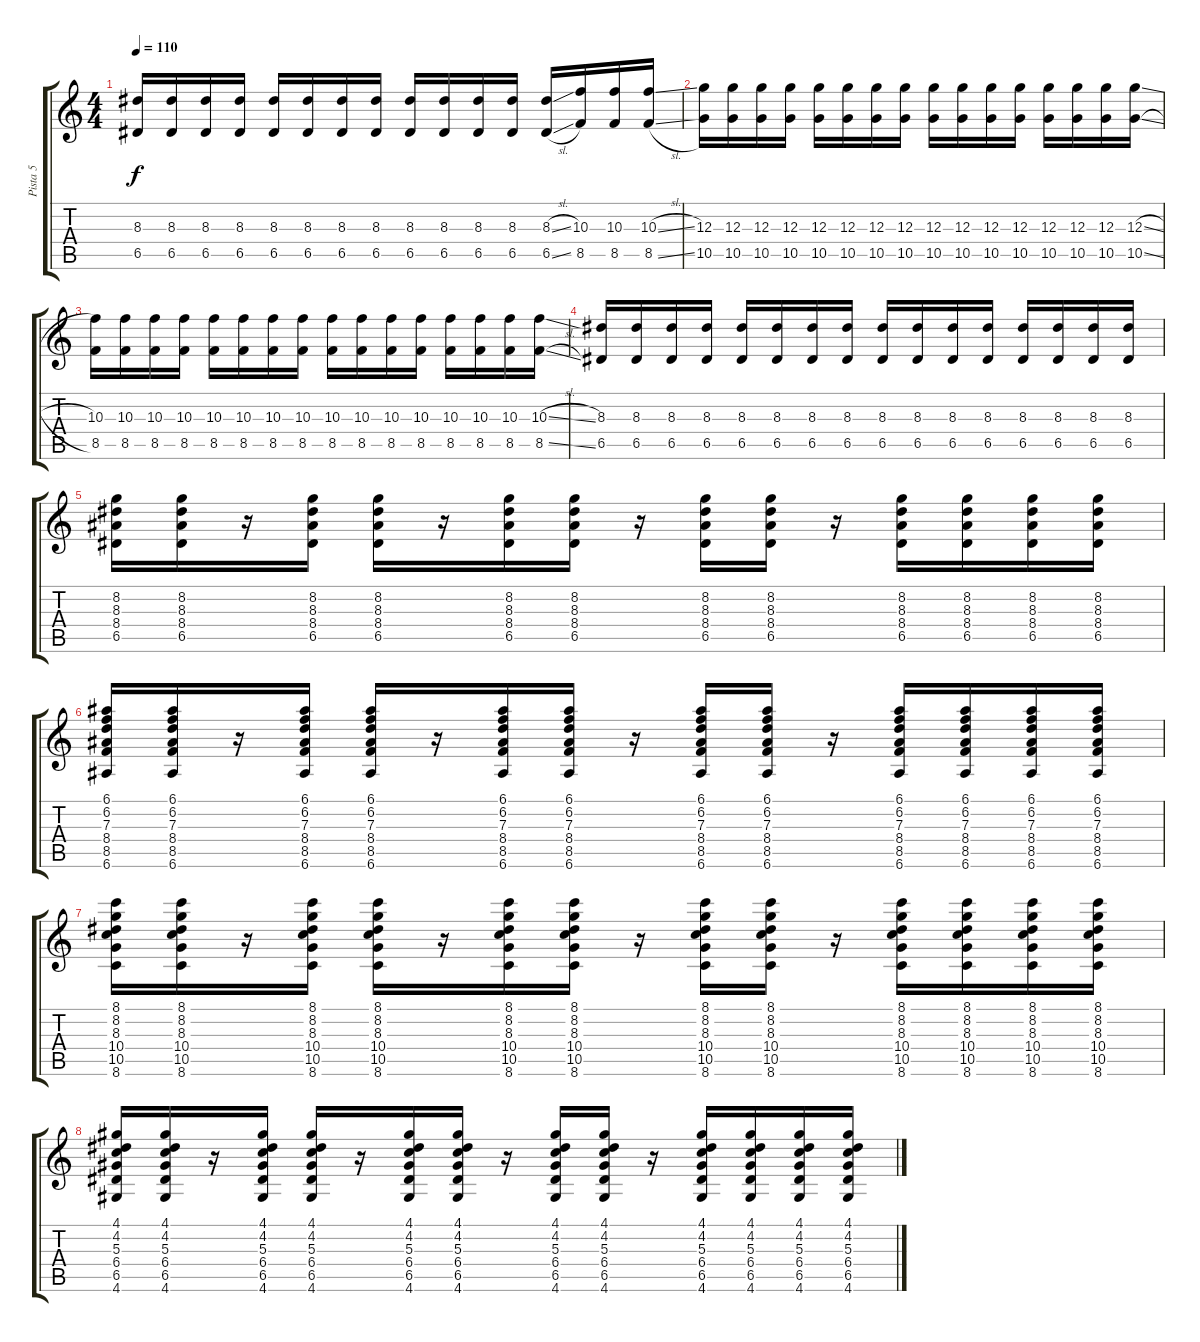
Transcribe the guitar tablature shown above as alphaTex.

\track ("Pista 5" "Pista 5") {instrument distortionguitar}
\staff {score tabs}
\tuning (E4 B3 G3 D3 A2 E2) {hide}
\ts (4 4)
\tempo 110
\clef g2
\ks c
(8.3 6.5).16{dy f} (8.3 6.5).16 (8.3 6.5).16 (8.3 6.5).16 (8.3 6.5).16 (8.3 6.5).16 (8.3 6.5).16 (8.3 6.5).16 (8.3 6.5).16 (8.3 6.5).16 (8.3 6.5).16 (8.3 6.5).16 (8.3{sl} 6.5{sl}).16 (10.3 8.5).16 (10.3 8.5).16 (10.3{sl} 8.5{sl}).16 |
(12.3 10.5).16 (12.3 10.5).16 (12.3 10.5).16 (12.3 10.5).16 (12.3 10.5).16 (12.3 10.5).16 (12.3 10.5).16 (12.3 10.5).16 (12.3 10.5).16 (12.3 10.5).16 (12.3 10.5).16 (12.3 10.5).16 (12.3 10.5).16 (12.3 10.5).16 (12.3 10.5).16 (12.3{sl} 10.5{sl}).16 |
(10.3 8.5).16 (10.3 8.5).16 (10.3 8.5).16 (10.3 8.5).16 (10.3 8.5).16 (10.3 8.5).16 (10.3 8.5).16 (10.3 8.5).16 (10.3 8.5).16 (10.3 8.5).16 (10.3 8.5).16 (10.3 8.5).16 (10.3 8.5).16 (10.3 8.5).16 (10.3 8.5).16 (10.3{sl} 8.5{sl}).16 |
(8.3 6.5).16 (8.3 6.5).16 (8.3 6.5).16 (8.3 6.5).16 (8.3 6.5).16 (8.3 6.5).16 (8.3 6.5).16 (8.3 6.5).16 (8.3 6.5).16 (8.3 6.5).16 (8.3 6.5).16 (8.3 6.5).16 (8.3 6.5).16 (8.3 6.5).16 (8.3 6.5).16 (8.3 6.5).16 |
(8.2 8.3 8.4 6.5).16 (8.2 8.3 8.4 6.5).16 r.16 (8.2 8.3 8.4 6.5).16 (8.2 8.3 8.4 6.5).16 r.16 (8.2 8.3 8.4 6.5).16 (8.2 8.3 8.4 6.5).16 r.16 (8.2 8.3 8.4 6.5).16 (8.2 8.3 8.4 6.5).16 r.16 (8.2 8.3 8.4 6.5).16 (8.2 8.3 8.4 6.5).16 (8.2 8.3 8.4 6.5).16 (8.2 8.3 8.4 6.5).16 |
(6.1 6.2 7.3 8.4 8.5 6.6).16 (6.1 6.2 7.3 8.4 8.5 6.6).16 r.16 (6.1 6.2 7.3 8.4 8.5 6.6).16 (6.1 6.2 7.3 8.4 8.5 6.6).16 r.16 (6.1 6.2 7.3 8.4 8.5 6.6).16 (6.1 6.2 7.3 8.4 8.5 6.6).16 r.16 (6.1 6.2 7.3 8.4 8.5 6.6).16 (6.1 6.2 7.3 8.4 8.5 6.6).16 r.16 (6.1 6.2 7.3 8.4 8.5 6.6).16 (6.1 6.2 7.3 8.4 8.5 6.6).16 (6.1 6.2 7.3 8.4 8.5 6.6).16 (6.1 6.2 7.3 8.4 8.5 6.6).16 |
(8.1 8.2 8.3 10.4 10.5 8.6).16 (8.1 8.2 8.3 10.4 10.5 8.6).16 r.16 (8.1 8.2 8.3 10.4 10.5 8.6).16 (8.1 8.2 8.3 10.4 10.5 8.6).16 r.16 (8.1 8.2 8.3 10.4 10.5 8.6).16 (8.1 8.2 8.3 10.4 10.5 8.6).16 r.16 (8.1 8.2 8.3 10.4 10.5 8.6).16 (8.1 8.2 8.3 10.4 10.5 8.6).16 r.16 (8.1 8.2 8.3 10.4 10.5 8.6).16 (8.1 8.2 8.3 10.4 10.5 8.6).16 (8.1 8.2 8.3 10.4 10.5 8.6).16 (8.1 8.2 8.3 10.4 10.5 8.6).16 |
(4.1 4.2 5.3 6.4 6.5 4.6).16 (4.1 4.2 5.3 6.4 6.5 4.6).16 r.16 (4.1 4.2 5.3 6.4 6.5 4.6).16 (4.1 4.2 5.3 6.4 6.5 4.6).16 r.16 (4.1 4.2 5.3 6.4 6.5 4.6).16 (4.1 4.2 5.3 6.4 6.5 4.6).16 r.16 (4.1 4.2 5.3 6.4 6.5 4.6).16 (4.1 4.2 5.3 6.4 6.5 4.6).16 r.16 (4.1 4.2 5.3 6.4 6.5 4.6).16 (4.1 4.2 5.3 6.4 6.5 4.6).16 (4.1 4.2 5.3 6.4 6.5 4.6).16 (4.1 4.2 5.3 6.4 6.5 4.6).16
